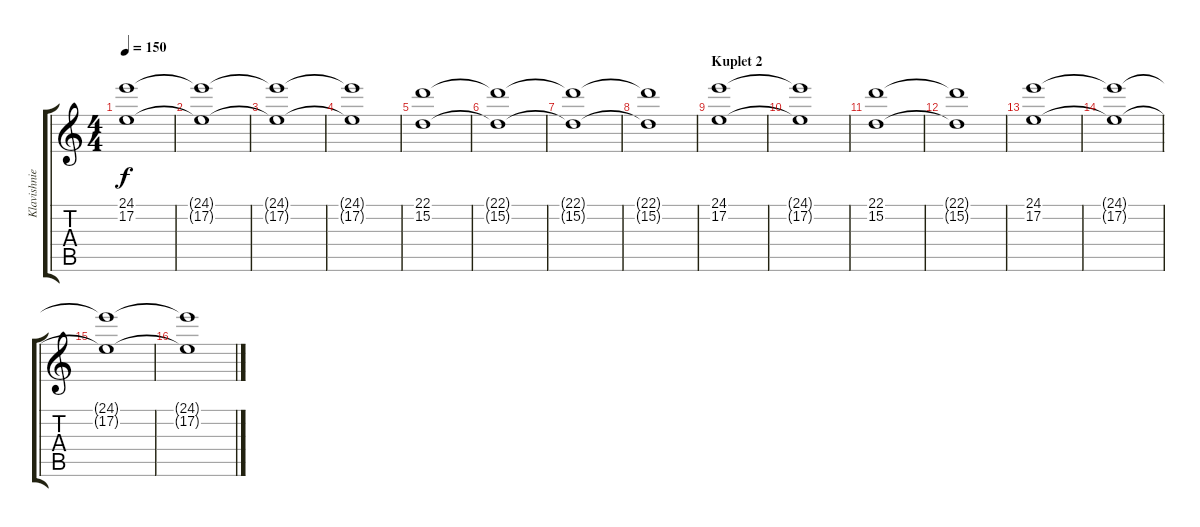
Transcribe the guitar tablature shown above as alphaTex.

\track ("Klavishnie" "Klavishnie") {instrument pad2warm}
\staff {score tabs}
\tuning (E4 B3 G3 D3 A2 E2) {hide}
\ts (4 4)
\tempo 150
\clef g2
\ks c
(24.1 17.2).1{dy f} |
(24.1{t} 17.2{t}).1 |
(24.1{t} 17.2{t}).1 |
(24.1{t} 17.2{t}).1 |
(22.1 15.2).1 |
(22.1{t} 15.2{t}).1 |
(22.1{t} 15.2{t}).1 |
(22.1{t} 15.2{t}).1 |
\section ("" "Kuplet 2")
(24.1 17.2).1{volume 4} |
(24.1{t} 17.2{t}).1 |
(22.1 15.2).1 |
(22.1{t} 15.2{t}).1 |
(24.1 17.2).1 |
(24.1{t} 17.2{t}).1 |
(24.1{t} 17.2{t}).1 |
(24.1{t} 17.2{t}).1
